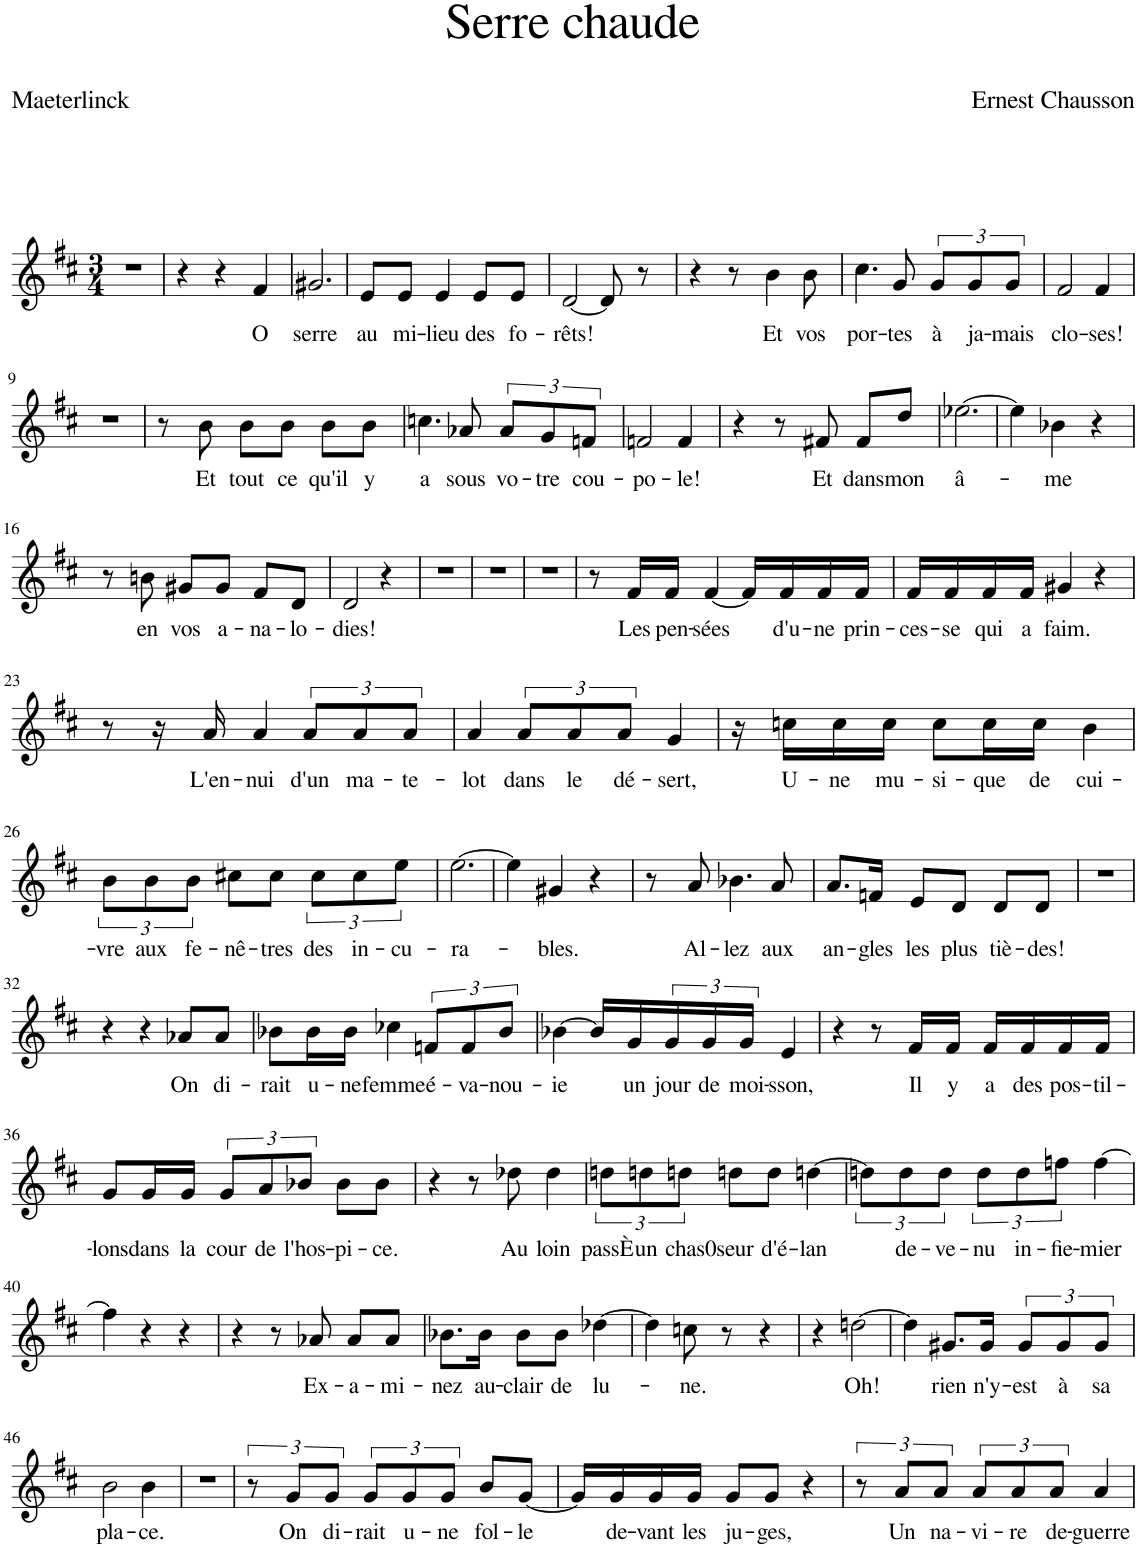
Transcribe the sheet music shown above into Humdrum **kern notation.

**kern	**text
*part1	*part1
*staff1	*staff1
*I"Piano	*
*I'Pno	*
*clefG2	*
*k[f#c#]	*
*M3/4	*
=1	=1
2.r	.
=2	=2
4r	.
4r	.
!	!LO:LY:b
4f#/	O
=3	=3
!	!LO:LY:b
2.g#X/	serre
=4	=4
!	!LO:LY:b
8e/L	au
!	!LO:LY:b
8e/J	mi-
!	!LO:LY:b
4e/	-lieu
!	!LO:LY:b
8e/L	des
!	!LO:LY:b
8e/J	fo-
=5	=5
!	!LO:LY:b
[2d/	rêts!
8d/]	.
8r	.
=6	=6
4r	.
8r	.
!	!LO:LY:b
4b\	Et
!	!LO:LY:b
8b\	vos
=7	=7
!	!LO:LY:b
4.cc#\	por-
!	!LO:LY:b
8g/	-tes
!	!LO:LY:b
12g/L	à
!	!LO:LY:b
12g/	ja-
!	!LO:LY:b
12g/J	-mais
=8	=8
!	!LO:LY:b
2f#/	clo-
!	!LO:LY:b
4f#/	-ses!
!!LO:LB:g=z
=9	=9
2.r	.
=10	=10
8r	.
!	!LO:LY:b
8b\	Et
!	!LO:LY:b
8b\L	tout
!	!LO:LY:b
8b\J	ce
!	!LO:LY:b
8b\L	qu'il
!	!LO:LY:b
8b\J	y
=11	=11
!	!LO:LY:b
4.ccn\	a
!	!LO:LY:b
8a-X/	sous
!	!LO:LY:b
12a-/L	vo-
!	!LO:LY:b
12g/	-tre
!	!LO:LY:b
12fn/J	cou-
=12	=12
!	!LO:LY:b
2fn/	-po-
!	!LO:LY:b
4f/	-le!
=13	=13
4r	.
8r	.
!	!LO:LY:b
8f#X/	Et
!	!LO:LY:b
8f#/L	dans
!	!LO:LY:b
8dd/J	mon
=14	=14
!	!LO:LY:b
[2.ee-X\	â-
=15	=15
4ee-\]	.
!	!LO:LY:b
4b-X\	-me
4r	.
!!LO:LB:g=z
=16	=16
8r	.
!	!LO:LY:b
8bn\	en
!	!LO:LY:b
8g#X/L	vos
!	!LO:LY:b
8g#/J	a-
!	!LO:LY:b
8f#/L	-na-
!	!LO:LY:b
8d/J	-lo-
=17	=17
!	!LO:LY:b
2d/	-dies!
4r	.
=18	=18
2.r	.
=19	=19
2.r	.
=20	=20
2.r	.
=21	=21
8r	.
!	!LO:LY:b
16f#/LL	Les
!	!LO:LY:b
16f#/JJ	pen-
!	!LO:LY:b
[4f#/	-sées
16f#/LL]	.
!	!LO:LY:b
16f#/	d'u-
!	!LO:LY:b
16f#/	-ne
!	!LO:LY:b
16f#/JJ	prin-
=22	=22
!	!LO:LY:b
16f#/LL	-ces-
!	!LO:LY:b
16f#/	-se
!	!LO:LY:b
16f#/	qui
!	!LO:LY:b
16f#/JJ	a
!	!LO:LY:b
4g#X/	faim.
4r	.
!!LO:LB:g=z
=23	=23
8r	.
16r	.
!	!LO:LY:b
16a/	L'en-
!	!LO:LY:b
4a/	-nui
!	!LO:LY:b
12a/L	d'un
!	!LO:LY:b
12a/	ma-
!	!LO:LY:b
12a/J	-te-
=24	=24
!	!LO:LY:b
4a/	-lot
!	!LO:LY:b
12a/L	dans
!	!LO:LY:b
12a/	le
!	!LO:LY:b
12a/J	dé-
!	!LO:LY:b
4g/	-sert,
=25	=25
16r	.
!	!LO:LY:b
16ccn\LL	U-
!	!LO:LY:b
16cc\	-ne
!	!LO:LY:b
16cc\JJ	mu-
!	!LO:LY:b
8cc\L	-si-
!	!LO:LY:b
16cc\L	-que
!	!LO:LY:b
16cc\JJ	de
!	!LO:LY:b
4b\	cui-
!!LO:LB:g=z
=26	=26
!	!LO:LY:b
12b\L	-vre
!	!LO:LY:b
12b\	aux
!	!LO:LY:b
12b\J	fe-
!	!LO:LY:b
8cc#X\L	-nê-
!	!LO:LY:b
8cc#\J	-tres
!	!LO:LY:b
12cc#\L	des
!	!LO:LY:b
12cc#\	in-
!	!LO:LY:b
12ee\J	-cu-
=27	=27
!	!LO:LY:b
[2.ee\	-ra-
=28	=28
4ee\]	.
!	!LO:LY:b
4g#X/	-bles.
4r	.
=29	=29
8r	.
!	!LO:LY:b
8a/	Al-
!	!LO:LY:b
4.b-X\	-lez
!	!LO:LY:b
8a/	aux
=30	=30
!	!LO:LY:b
8.a/L	an-
!	!LO:LY:b
16fn/Jk	-gles
!	!LO:LY:b
8e/L	les
!	!LO:LY:b
8d/J	plus
!	!LO:LY:b
8d/L	tiè-
!	!LO:LY:b
8d/J	-des!
=31	=31
2.r	.
!!LO:LB:g=z
=32	=32
4r	.
4r	.
!	!LO:LY:b
8a-X/L	On
!	!LO:LY:b
8a-/J	di-
=33	=33
!	!LO:LY:b
8b-X\L	-rait
!	!LO:LY:b
16b-\L	u-
!	!LO:LY:b
16b-\JJ	-ne
!	!LO:LY:b
4cc-X\	femme
!	!LO:LY:b
12fn/L	é-
!	!LO:LY:b
12f/	-va-
!	!LO:LY:b
12b-/J	-nou-
=34	=34
!	!LO:LY:b
[4b-X\	-ie
16b-/LL]	.
!	!LO:LY:b
16g/	un
!	!LO:LY:b
24g/	jour
!	!LO:LY:b
24g/	de
!	!LO:LY:b
24g/JJ	moi-
!	!LO:LY:b
4e/	-sson,
=35	=35
4r	.
8r	.
!	!LO:LY:b
16f#/LL	Il
!	!LO:LY:b
16f#/JJ	y
!	!LO:LY:b
16f#/LL	a
!	!LO:LY:b
16f#/	des
!	!LO:LY:b
16f#/	pos-
!	!LO:LY:b
16f#/JJ	-til-
!!LO:LB:g=z
=36	=36
!	!LO:LY:b
8g/L	-lons
!	!LO:LY:b
16g/L	dans
!	!LO:LY:b
16g/JJ	la
!	!LO:LY:b
12g/L	cour
!	!LO:LY:b
12a/	de
!	!LO:LY:b
12b-X/J	l'hos-
!	!LO:LY:b
8b-\L	-pi-
!	!LO:LY:b
8b-\J	ce.
=37	=37
4r	.
8r	.
!	!LO:LY:b
8dd-X\	Au
!	!LO:LY:b
4dd-\	loin
=38	=38
!	!LO:LY:b
12ddn\L	passÈ
!	!LO:LY:b
12ddn\	un
!	!LO:LY:b
12ddn\J	chas0
!	!LO:LY:b
8ddn\L	-seur
!	!LO:LY:b
8dd\J	d'é-
!	!LO:LY:b
[4ddn\	-lan
=39	=39
12ddn\L]	.
!	!LO:LY:b
12dd\	de-
!	!LO:LY:b
12dd\J	-ve-
!	!LO:LY:b
12dd\L	-nu
!	!LO:LY:b
12dd\	in-
!	!LO:LY:b
12ffn\J	-fie-
!	!LO:LY:b
[4ff\	-mier
!!LO:LB:g=z
=40	=40
4ff\]	.
4r	.
4r	.
=41	=41
4r	.
8r	.
!	!LO:LY:b
8a-X/	Ex-
!	!LO:LY:b
8a-/L	-a-
!	!LO:LY:b
8a-/J	-mi-
=42	=42
!	!LO:LY:b
8.b-X\L	-nez
!	!LO:LY:b
16b-\Jk	au-
!	!LO:LY:b
8b-\L	-clair
!	!LO:LY:b
8b-\J	de
!	!LO:LY:b
[4dd-X\	lu-
=43	=43
4dd-\]	.
!	!LO:LY:b
8ccn\	-ne.
8r	.
4r	.
=44	=44
4r	.
!	!LO:LY:b
[2ddn\	Oh!
=45	=45
4dd\]	.
!	!LO:LY:b
8.g#X/L	rien
!	!LO:LY:b
16g#/Jk	n'y-
!	!LO:LY:b
12g#/L	-est
!	!LO:LY:b
12g#/	à
!	!LO:LY:b
12g#/J	sa
!!LO:LB:g=z
=46	=46
!	!LO:LY:b
2b\	pla-
!	!LO:LY:b
4b\	-ce.
=47	=47
2.r	.
=48	=48
12r	.
!	!LO:LY:b
12g/L	On
!	!LO:LY:b
12g/J	di-
!	!LO:LY:b
12g/L	-rait
!	!LO:LY:b
12g/	u-
!	!LO:LY:b
12g/J	-ne
!	!LO:LY:b
8b/L	fol-
!	!LO:LY:b
[8g/J	-le
=49	=49
16g/LL]	.
!	!LO:LY:b
16g/	de-
!	!LO:LY:b
16g/	-vant
!	!LO:LY:b
16g/JJ	les
!	!LO:LY:b
8g/L	ju-
!	!LO:LY:b
8g/J	-ges,
4r	.
=50	=50
12r	.
!	!LO:LY:b
12a/L	Un
!	!LO:LY:b
12a/J	na-
!	!LO:LY:b
12a/L	-vi-
!	!LO:LY:b
12a/	-re
!	!LO:LY:b
12a/J	de-
!	!LO:LY:b
4a/	-guerre
=	=
*-	*-
